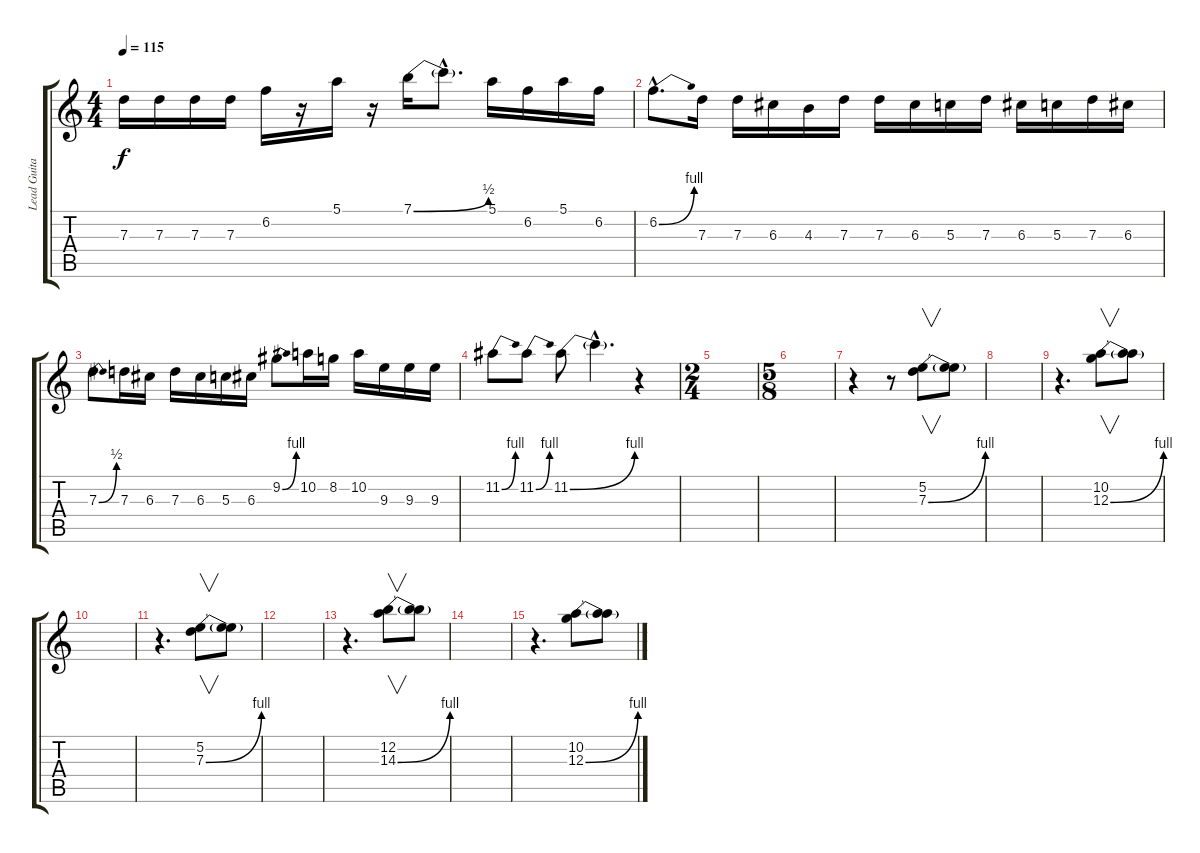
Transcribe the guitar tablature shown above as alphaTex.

\track ("Lead Guitar" "Lead Guita") {instrument overdrivenguitar}
\staff {score tabs}
\tuning (E4 B3 G3 D3 A2 E2) {hide}
\ts (4 4)
\tempo 115
\clef g2
\ks c
7.3.16{dy f} 7.3.16 7.3.16 7.3.16 6.2.16 r.16 5.1.16 r.16 7.1{be (bend 0 0 60 2)}.16 7.1{hac t}.8{d} 5.1.16 6.2.16 5.1.16 6.2.16 |
6.2{be (bend 0 0 60 4) hac}.8{d} 7.3.16 7.3.16 6.3.16 4.3.16 7.3.16 7.3.16 6.3.16 5.3.16 7.3.16 6.3.16 5.3.16 7.3.16 6.3.16 |
7.3{be (bend 0 0 60 2)}.8 7.3.16 6.3.16 7.3.16 6.3.16 5.3.16 6.3.16 9.2{be (bend 0 0 60 4)}.8 10.2.16 8.2.16 10.2.16 9.3.16 9.3.16 9.3.16 |
11.2{be (bend 0 0 60 4)}.8 11.2{be (bend 0 0 60 4)}.8 11.2{be (bend 0 0 60 4)}.8 11.2{hac t}.4{d} r.4 |
\ts (2 4)
|
\ts (5 8)
|
r.4 r.8 (5.2 7.3{be (bend 0 0 60 4)}).8{v} (5.2{t} 7.3{t}).8 |
|
r.4{d} (10.2 12.3{be (bend 0 0 60 4)}).8{v} (10.2{t} 12.3{t}).8 |
|
r.4{d} (5.2 7.3{be (bend 0 0 60 4)}).8{v} (5.2{t} 7.3{t}).8 |
|
r.4{d} (12.2 14.3{be (bend 0 0 60 4)}).8{v} (12.2{t} 14.3{t}).8 |
|
r.4{d} (10.2 12.3{be (bend 0 0 60 4)}).8 (10.2{t} 12.3{t}).8
